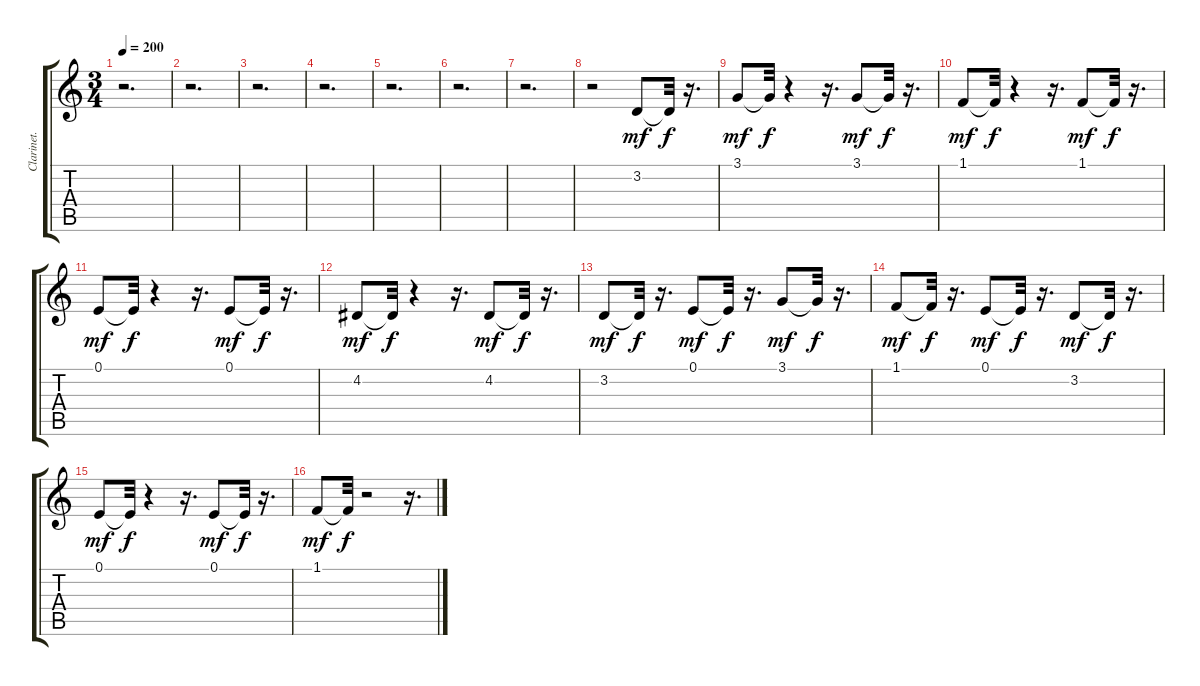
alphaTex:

\track ("Clarinet." "Clarinet.") {instrument clarinet}
\staff {score tabs}
\tuning (E4 B3 G3 D3 A2 E2) {hide}
\ts (3 4)
\tempo 200
\clef g2
\ks c
r.2{d dy f} |
r.2{d} |
r.2{d} |
r.2{d} |
r.2{d} |
r.2{d} |
r.2{d} |
r.2 3.2.8{dy mf} 3.2{t}.32{dy f} r.16{d} |
3.1.8{dy mf} 3.1{t}.32{dy f} r.4 r.16{d} 3.1.8{dy mf} 3.1{t}.32{dy f} r.16{d} |
1.1.8{dy mf} 1.1{t}.32{dy f} r.4 r.16{d} 1.1.8{dy mf} 1.1{t}.32{dy f} r.16{d} |
0.1.8{dy mf} 0.1{t}.32{dy f} r.4 r.16{d} 0.1.8{dy mf} 0.1{t}.32{dy f} r.16{d} |
4.2.8{dy mf} 4.2{t}.32{dy f} r.4 r.16{d} 4.2.8{dy mf} 4.2{t}.32{dy f} r.16{d} |
3.2.8{dy mf} 3.2{t}.32{dy f} r.16{d} 0.1.8{dy mf} 0.1{t}.32{dy f} r.16{d} 3.1.8{dy mf} 3.1{t}.32{dy f} r.16{d} |
1.1.8{dy mf} 1.1{t}.32{dy f} r.16{d} 0.1.8{dy mf} 0.1{t}.32{dy f} r.16{d} 3.2.8{dy mf} 3.2{t}.32{dy f} r.16{d} |
0.1.8{dy mf} 0.1{t}.32{dy f} r.4 r.16{d} 0.1.8{dy mf} 0.1{t}.32{dy f} r.16{d} |
1.1.8{dy mf} 1.1{t}.32{dy f} r.2 r.16{d}
